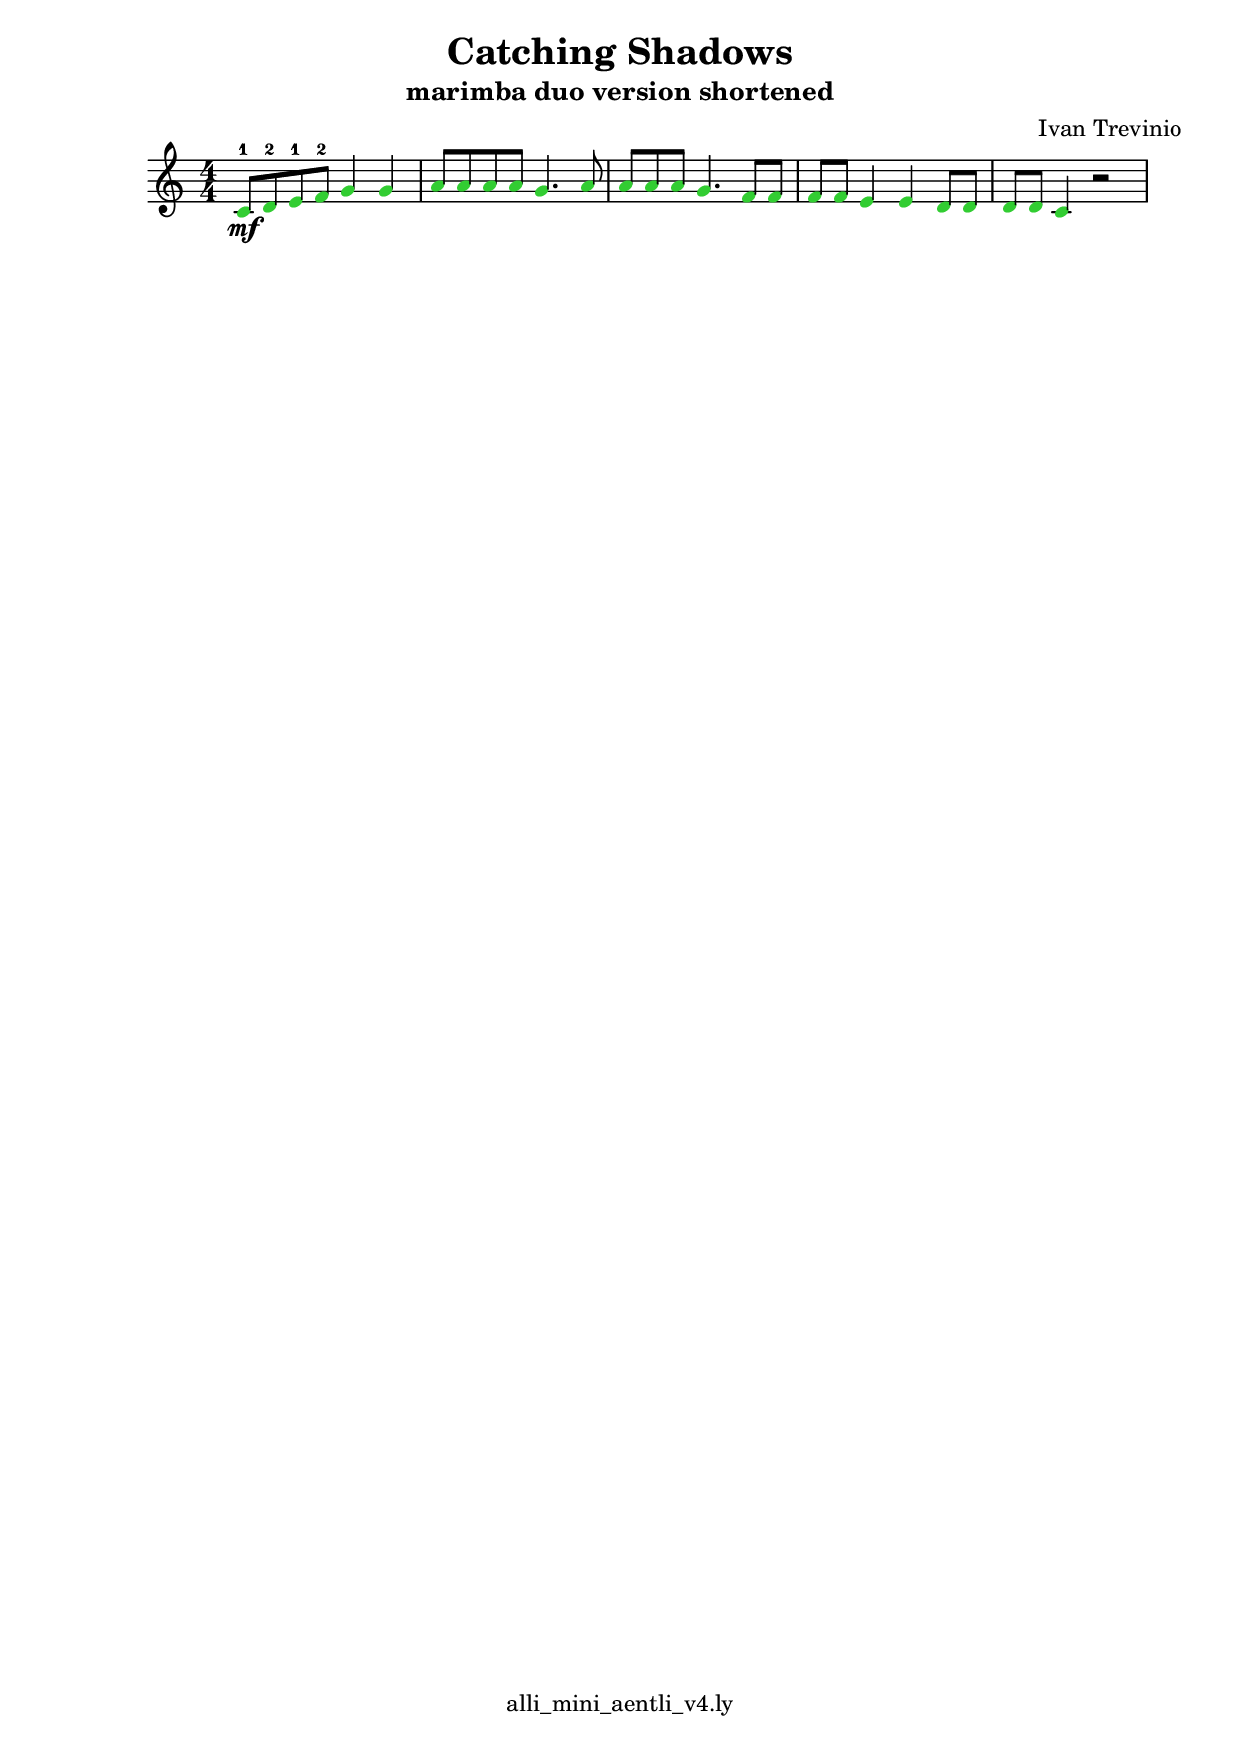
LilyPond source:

\version "2.22.1"

\header {
  title = "Catching Shadows"
  subtitle = "marimba duo version shortened"
  composer = "Ivan Trevinio"
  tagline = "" % remove the "Music engraving by LilyPond 2.18.2--www.lilypond.org" watermark at the bottom
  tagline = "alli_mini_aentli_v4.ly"
  %very helpful list of commands: https://lilypond.org/doc/v2.22/Documentation/notation/cheat-sheet
}

\score {
  \relative c' {
    \numericTimeSignature
    \time 4/4
    \override NoteHead.color = #(x11-color "LimeGreen")
    c8-1\mf d-2 e-1 f-2 g4 g4 a8 a a a g4. a8 a a a g4. f8 f f f e4 e d8 d d d c4 r2
  }

  \layout {}
  \midi {}
}
